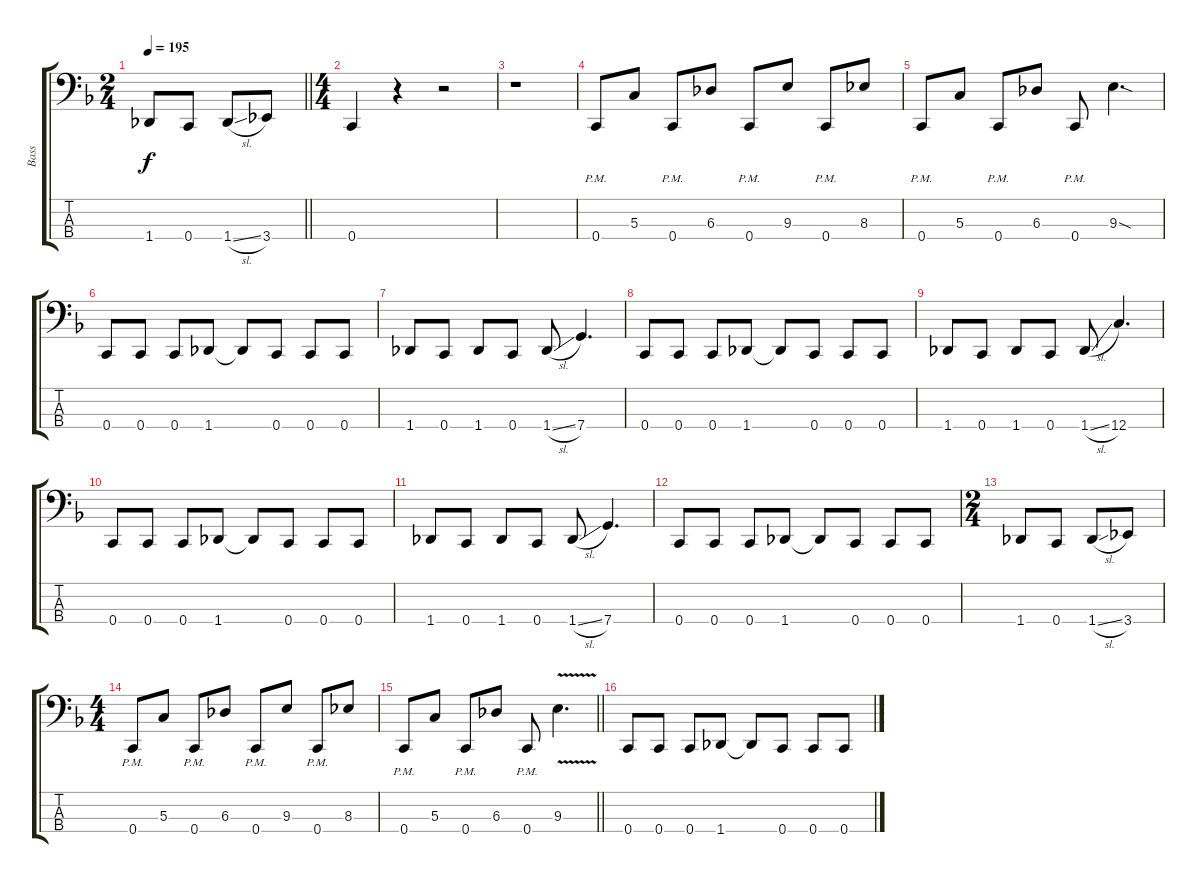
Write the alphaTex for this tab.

\track ("Bass" "Bass") {instrument electricbassfinger}
\staff {score tabs}
\tuning (F2 C2 G1 C1) {hide}
\ts (2 4)
\tempo 195
\clef f4
\barLineRight lightlight
\ks f
1.4.8{dy f} 0.4.8 1.4{sl}.8 3.4.8 |
\ts (4 4)
0.4.4 r.4 r.2 |
r.1 |
0.4{pm}.8 5.3.8 0.4{pm}.8 6.3.8 0.4{pm}.8 9.3.8 0.4{pm}.8 8.3.8 |
0.4{pm}.8 5.3.8 0.4{pm}.8 6.3.8 0.4{pm}.8 9.3{sod}.4{d} |
0.4.8 0.4.8 0.4.8 1.4.8 1.4{t}.8 0.4.8 0.4.8 0.4.8 |
1.4.8 0.4.8 1.4.8 0.4.8 1.4{sl}.8 7.4.4{d} |
0.4.8 0.4.8 0.4.8 1.4.8 1.4{t}.8 0.4.8 0.4.8 0.4.8 |
1.4.8 0.4.8 1.4.8 0.4.8 1.4{sl}.8 12.4.4{d} |
0.4.8 0.4.8 0.4.8 1.4.8 1.4{t}.8 0.4.8 0.4.8 0.4.8 |
1.4.8 0.4.8 1.4.8 0.4.8 1.4{sl}.8 7.4.4{d} |
0.4.8 0.4.8 0.4.8 1.4.8 1.4{t}.8 0.4.8 0.4.8 0.4.8 |
\ts (2 4)
1.4.8 0.4.8 1.4{sl}.8 3.4.8 |
\ts (4 4)
0.4{pm}.8 5.3.8 0.4{pm}.8 6.3.8 0.4{pm}.8 9.3.8 0.4{pm}.8 8.3.8 |
\barLineRight lightlight
0.4{pm}.8 5.3.8 0.4{pm}.8 6.3.8 0.4{pm}.8 9.3{v}.4{d} |
\section ("" " ")
0.4.8 0.4.8 0.4.8 1.4.8 1.4{t}.8 0.4.8 0.4.8 0.4.8
